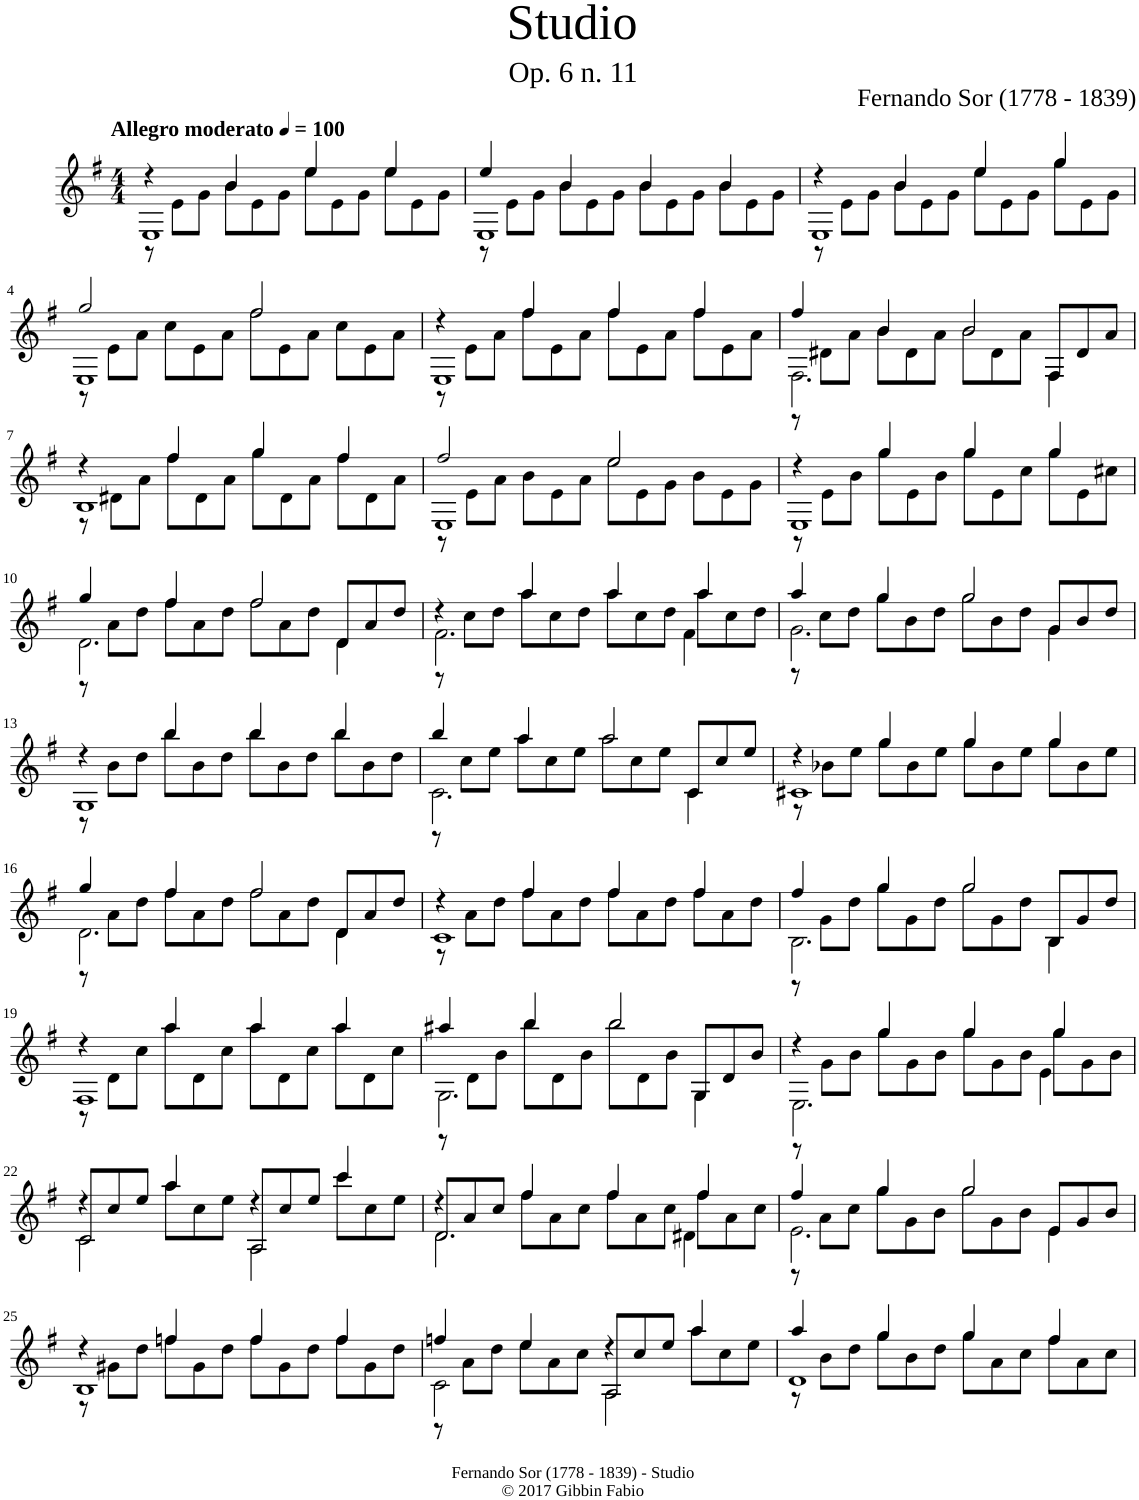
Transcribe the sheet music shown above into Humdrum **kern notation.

**kern
*part1
*staff1
*I"Chitarra
*I'Ch
*clefG2
*Trd7c12
*k[f#]
*M4/4
*MM100
=1
*^
*	*^
*	*	*Xtuplet
!LO:TX:a:B:t=Allegro moderato	!	!
4r	1E	12r
.	.	12e\L
.	.	12g\J
4b/	.	12b\L
.	.	12e\
.	.	12g\J
4ee/	.	12ee\L
.	.	12e\
.	.	12g\J
4ee/	.	12ee\L
.	.	12e\
.	.	12g\J
=2	=2	=2
4ee/	1E	12r
.	.	12e\L
.	.	12g\J
4b/	.	12b\L
.	.	12e\
.	.	12g\J
4b/	.	12b\L
.	.	12e\
.	.	12g\J
4b/	.	12b\L
.	.	12e\
.	.	12g\J
=3	=3	=3
4r	1E	12r
.	.	12e\L
.	.	12g\J
4b/	.	12b\L
.	.	12e\
.	.	12g\J
4ee/	.	12ee\L
.	.	12e\
.	.	12g\J
4gg/	.	12gg\L
.	.	12e\
.	.	12g\J
!!LO:LB:g=z	!!	!!
=4	=4	=4
2gg/	1E	12r
.	.	12e\L
.	.	12a\J
.	.	12cc\L
.	.	12e\
.	.	12a\J
!	!	!LO:N:head=open
2ff#/	.	12ff#\L
.	.	12e\
.	.	12a\J
.	.	12cc\L
.	.	12e\
.	.	12a\J
=5	=5	=5
4r	1E	12r
.	.	12e\L
.	.	12a\J
4ff#/	.	12ff#\L
.	.	12e\
.	.	12a\J
4ff#/	.	12ff#\L
.	.	12e\
.	.	12a\J
4ff#/	.	12ff#\L
.	.	12e\
.	.	12a\J
=6	=6	=6
4ff#/	2.F#\	12r
.	.	12d#X\L
.	.	12a\J
4b/	.	12b\L
.	.	12d#\
.	.	12a\J
!	!	!LO:N:head=open
2b/	.	12b\L
.	.	12d#\
.	.	12a\J
.	4F#\	12F#/L
.	.	12d#/
.	.	12a/J
!!LO:LB:g=z	!!	!!
=7	=7	=7
4r	1B	12r
.	.	12d#X\L
.	.	12a\J
4ff#/	.	12ff#\L
.	.	12d#\
.	.	12a\J
4gg/	.	12gg\L
.	.	12d#\
.	.	12a\J
4ff#/	.	12ff#\L
.	.	12d#\
.	.	12a\J
=8	=8	=8
2ff#/	1E	12r
.	.	12e\L
.	.	12a\J
.	.	12b\L
.	.	12e\
.	.	12a\J
!	!	!LO:N:head=open
2ee/	.	12ee\L
.	.	12e\
.	.	12g\J
.	.	12b\L
.	.	12e\
.	.	12g\J
=9	=9	=9
4r	1E	12r
.	.	12e\L
.	.	12b\J
4gg/	.	12gg\L
.	.	12e\
.	.	12b\J
4gg/	.	12gg\L
.	.	12e\
.	.	12cc\J
4gg/	.	12gg\L
.	.	12e\
.	.	12cc#X\J
!!LO:LB:g=z	!!	!!
=10	=10	=10
4gg/	2.d\	12r
.	.	12a\L
.	.	12dd\J
4ff#/	.	12ff#\L
.	.	12a\
.	.	12dd\J
!	!	!LO:N:head=open
2ff#/	.	12ff#\L
.	.	12a\
.	.	12dd\J
.	4d\	12d/L
.	.	12a/
.	.	12dd/J
=11	=11	=11
4r	2.f#\	12r
.	.	12cc\L
.	.	12dd\J
4aa/	.	12aa\L
.	.	12cc\
.	.	12dd\J
4aa/	.	12aa\L
.	.	12cc\
.	.	12dd\J
4aa/	4f#\	12aa\L
.	.	12cc\
.	.	12dd\J
=12	=12	=12
4aa/	2.g\	12r
.	.	12cc\L
.	.	12dd\J
4gg/	.	12gg\L
.	.	12b\
.	.	12dd\J
!	!	!LO:N:head=open
2gg/	.	12gg\L
.	.	12b\
.	.	12dd\J
.	4g\	12g/L
.	.	12b/
.	.	12dd/J
!!LO:LB:g=z	!!	!!
=13	=13	=13
4r	1G	12r
.	.	12b\L
.	.	12dd\J
4bb/	.	12bb\L
.	.	12b\
.	.	12dd\J
4bb/	.	12bb\L
.	.	12b\
.	.	12dd\J
4bb/	.	12bb\L
.	.	12b\
.	.	12dd\J
=14	=14	=14
4bb/	2.c\	12r
.	.	12cc\L
.	.	12ee\J
4aa/	.	12aa\L
.	.	12cc\
.	.	12ee\J
!	!	!LO:N:head=open
2aa/	.	12aa\L
.	.	12cc\
.	.	12ee\J
.	4c\	12c/L
.	.	12cc/
.	.	12ee/J
=15	=15	=15
4r	1c#X	12r
.	.	12b-X\L
.	.	12ee\J
4gg/	.	12gg\L
.	.	12b-\
.	.	12ee\J
4gg/	.	12gg\L
.	.	12b-\
.	.	12ee\J
4gg/	.	12gg\L
.	.	12b-\
.	.	12ee\J
!!LO:LB:g=z	!!	!!
=16	=16	=16
4gg/	2.d\	12r
.	.	12a\L
.	.	12dd\J
4ff#/	.	12ff#\L
.	.	12a\
.	.	12dd\J
!	!	!LO:N:head=open
2ff#/	.	12ff#\L
.	.	12a\
.	.	12dd\J
.	4d\	12d/L
.	.	12a/
.	.	12dd/J
=17	=17	=17
4r	1c	12r
.	.	12a\L
.	.	12dd\J
4ff#/	.	12ff#\L
.	.	12a\
.	.	12dd\J
4ff#/	.	12ff#\L
.	.	12a\
.	.	12dd\J
4ff#/	.	12ff#\L
.	.	12a\
.	.	12dd\J
=18	=18	=18
4ff#/	2.B\	12r
.	.	12g\L
.	.	12dd\J
4gg/	.	12gg\L
.	.	12g\
.	.	12dd\J
!	!	!LO:N:head=open
2gg/	.	12gg\L
.	.	12g\
.	.	12dd\J
.	4B\	12B/L
.	.	12g/
.	.	12dd/J
!!LO:LB:g=z	!!	!!
=19	=19	=19
4r	1F#	12r
.	.	12d\L
.	.	12cc\J
4aa/	.	12aa\L
.	.	12d\
.	.	12cc\J
4aa/	.	12aa\L
.	.	12d\
.	.	12cc\J
4aa/	.	12aa\L
.	.	12d\
.	.	12cc\J
=20	=20	=20
4aa#X/	2.G\	12r
.	.	12d\L
.	.	12b\J
4bb/	.	12bb\L
.	.	12d\
.	.	12b\J
!	!	!LO:N:head=open
2bb/	.	12bb\L
.	.	12d\
.	.	12b\J
.	4G\	12G/L
.	.	12d/
.	.	12b/J
=21	=21	=21
4r	2.E\	12r
.	.	12g\L
.	.	12b\J
4gg/	.	12gg\L
.	.	12g\
.	.	12b\J
4gg/	.	12gg\L
.	.	12g\
.	.	12b\J
4gg/	4e\	12gg\L
.	.	12g\
.	.	12b\J
!!LO:LB:g=z	!!	!!
=22	=22	=22
!	!	!LO:N:head=open
4r	2c\	12c/L
.	.	12cc/
.	.	12ee/J
4aa/	.	12aa\L
.	.	12cc\
.	.	12ee\J
!	!	!LO:N:head=open
4r	2A\	12A/L
.	.	12cc/
.	.	12ee/J
4ccc/	.	12ccc\L
.	.	12cc\
.	.	12ee\J
=23	=23	=23
!	!	!LO:N:head=open
4r	2.d\	12d/L
.	.	12a/
.	.	12cc/J
4ff#/	.	12ff#\L
.	.	12a\
.	.	12cc\J
4ff#/	.	12ff#\L
.	.	12a\
.	.	12cc\J
4ff#/	4d#X\	12ff#\L
.	.	12a\
.	.	12cc\J
=24	=24	=24
4ff#/	2.e\	12r
.	.	12a\L
.	.	12cc\J
4gg/	.	12gg\L
.	.	12g\
.	.	12b\J
!	!	!LO:N:head=open
2gg/	.	12gg\L
.	.	12g\
.	.	12b\J
.	4e\	12e/L
.	.	12g/
.	.	12b/J
!!LO:LB:g=z	!!	!!
=25	=25	=25
4r	1B	12r
.	.	12g#X\L
.	.	12dd\J
4ffn/	.	12ff\L
.	.	12g#\
.	.	12dd\J
4ff/	.	12ff\L
.	.	12g#\
.	.	12dd\J
4ff/	.	12ff\L
.	.	12g#\
.	.	12dd\J
=26	=26	=26
4ffn/	2c\	12r
.	.	12a\L
.	.	12dd\J
4ee/	.	12ee\L
.	.	12a\
.	.	12cc\J
!	!	!LO:N:head=open
4r	2A\	12A/L
.	.	12cc/
.	.	12ee/J
4aa/	.	12aa\L
.	.	12cc\
.	.	12ee\J
=27	=27	=27
4aa/	1d	12r
.	.	12b\L
.	.	12dd\J
4gg/	.	12gg\L
.	.	12b\
.	.	12dd\J
4gg/	.	12gg\L
.	.	12a\
.	.	12cc\J
4ff#/	.	12ff#\L
.	.	12a\
.	.	12cc\J
*v	*v	*v
=
*-
